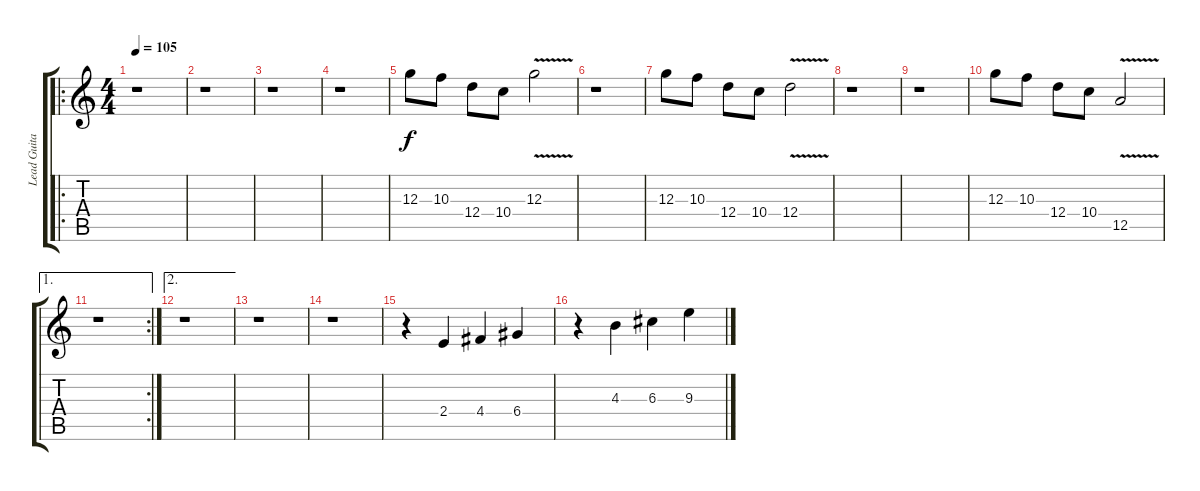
\track ("Lead Guitar" "Lead Guita") {instrument overdrivenguitar}
\staff {score tabs}
\tuning (E4 B3 G3 D3 A2 E2) {hide}
\ro
\ts (4 4)
\tempo 105
\clef g2
\ks c
r.1{dy f instrument overdrivenguitar} |
r.1 |
r.1 |
r.1 |
12.3.8 10.3.8 12.4.8 10.4.8 12.3{v}.2 |
r.1 |
12.3.8 10.3.8 12.4.8 10.4.8 12.4{v}.2 |
r.1 |
r.1 |
12.3.8 10.3.8 12.4.8 10.4.8 12.5{v}.2 |
\ae 1
\rc 2
r.1 |
\ae 2
r.1 |
r.1 |
r.1 |
r.4 2.4.4 4.4.4 6.4.4 |
r.4 4.3.4 6.3.4 9.3.4
